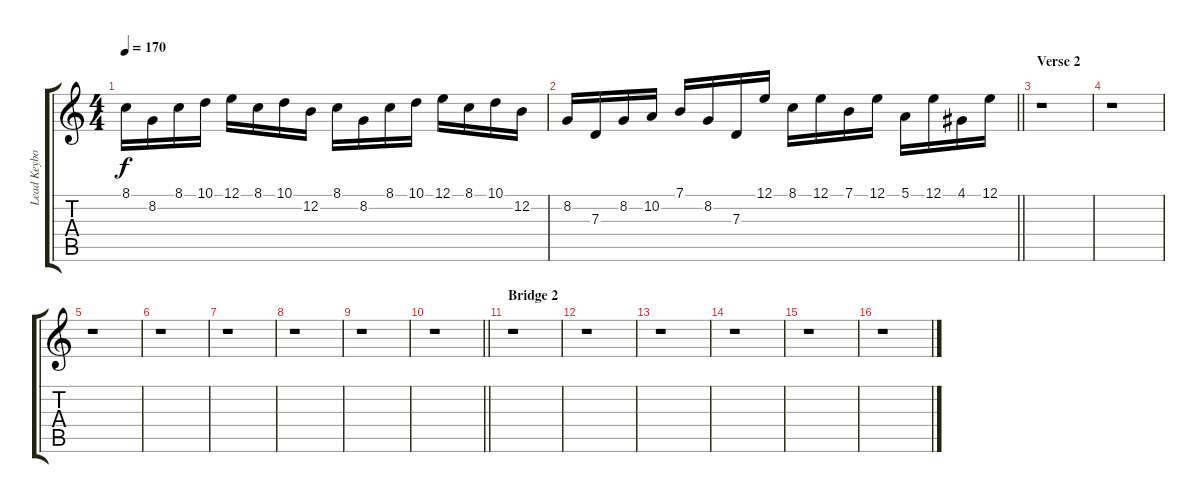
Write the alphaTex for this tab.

\track ("Lead Keyboard 1: Juha Mäenpää" "Lead Keybo") {instrument harpsichord}
\staff {score tabs}
\tuning (E4 B3 G3 D3 A2 E2) {hide}
\ts (4 4)
\tempo 170
\clef g2
\ks aminor
8.1.16{dy f} 8.2.16 8.1.16 10.1.16 12.1.16 8.1.16 10.1.16 12.2.16 8.1.16 8.2.16 8.1.16 10.1.16 12.1.16 8.1.16 10.1.16 12.2.16 |
\barLineRight lightlight
8.2.16 7.3.16 8.2.16 10.2.16 7.1.16 8.2.16 7.3.16 12.1.16 8.1.16 12.1.16 7.1.16 12.1.16 5.1.16 12.1.16 4.1.16 12.1.16 |
\section ("" "Verse 2")
r.1 |
r.1 |
r.1 |
r.1 |
r.1 |
r.1 |
r.1 |
\barLineRight lightlight
r.1 |
\section ("" "Bridge 2")
r.1 |
r.1 |
r.1 |
r.1 |
r.1 |
r.1
